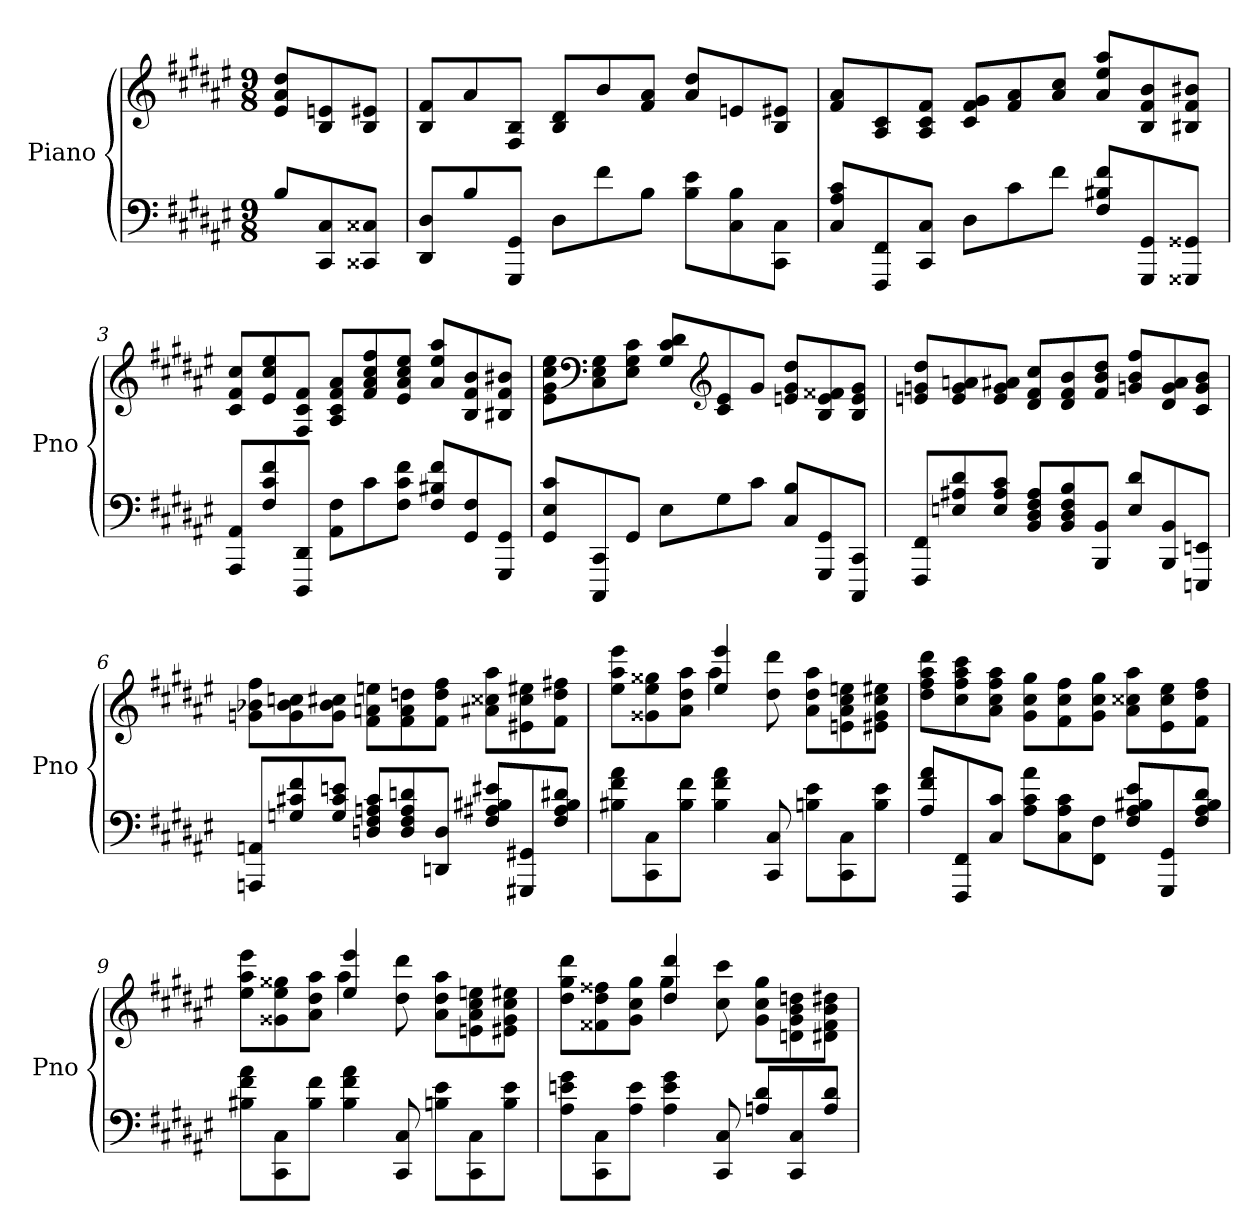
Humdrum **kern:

**kern	**kern
*part1	*part1
*staff2	*staff1
*I"Piano	*
*I'Pno	*
*clefF4	*clefG2
*k[f#c#g#d#a#e#]	*k[f#c#g#d#a#e#]
*F#:	*F#:
*M9/8	*M9/8
=	=
8BL	8e# 8a# 8dd#L
8CC# 8C#	8B 8en
8CC##X 8C##XJ	8B 8e#XJ
=1	=1
8DD# 8D#L	8B 8f#L
8B	8a#
8GGG# 8GG#J	8F# 8BJ
8D#L	8B 8d#L
8f#	8b
8BJ	8f# 8a#J
8B 8e#L	8a# 8dd#L
8C# 8B	8en
8CC# 8C#J	8B 8e#XJ
=2	=2
8C# 8A# 8c#L	8f# 8a#L
8FFF# 8FF#	8A# 8c#
8CC# 8C#J	8A# 8c# 8f#J
8D#L	8c# 8f# 8g#L
8c#	8f# 8a#
8f#J	8a# 8cc#J
8F# 8B#X 8f#L	8a# 8ee# 8aa#L
8GGG# 8GG#	8B 8f# 8b
8GGG##X 8GG##XJ	8B#X 8f# 8b#XJ
=3	=3
8AAA# 8AA#L	8c# 8f# 8cc#L
8F# 8c# 8f#	8e# 8cc# 8ee#
8DDD# 8DD#J	8F# 8c# 8f#J
8AA# 8F#L	8A# 8c# 8f# 8a#L
8c#	8f# 8a# 8cc# 8ff#
8F# 8c# 8f#J	8e# 8a# 8cc# 8ee#J
8F# 8B#X 8f#L	8a# 8ee# 8aa#L
8GG# 8F#	8B 8f# 8b
8GGG# 8GG#J	8B#X 8f# 8b#XJ
=4	=4
8GG# 8E# 8c#L	8e# 8g# 8cc# 8ee#L
*	*clefF4
8CCC# 8CC#	8C# 8E# 8G#
8GG#J	8E# 8G# 8c#J
8E#L	8G#/ 8c#/ 8d#/L
*	*clefG2
8G#	8c# 8e#
8c#J	8g#J
8C# 8BL	8en 8g# 8dd#L
8GGG# 8GG#	8B 8e 8f##X
8CCC# 8CC#J	8B 8e 8g#J
=5	=5
8FFF# 8FF#L	8en 8gn 8dd#L
8En 8A#X 8d#	8e 8g 8an
8E 8A# 8c#J	8e 8g 8a#XJ
8BB 8D# 8F# 8A#L	8d# 8f# 8cc#L
8BB 8D# 8F# 8B	8d# 8f# 8b
8BBB 8BBJ	8f# 8b 8dd#J
8E 8d#L	8gn 8b 8ff#L
8BBB 8BB	8d# 8g 8a#
8EEEn 8EEnJ	8c# 8g 8bJ
=6	=6
8AAAn/ 8AAn/L	8gn 8b-X 8ff#L
8Gn 8c#X 8f#	8g 8b- 8ccn
8G 8c# 8enJ	8g 8b- 8cc#XJ
8Dn/ 8F#/ 8An/ 8c#/L	8f# 8an 8eenL
8D 8F# 8A 8dn	8f# 8a 8ddn
8DDn 8DJ	8f# 8dd 8ff#J
8F# 8A#X 8B#X 8e#XL	8a#X 8cc##X 8aa#L
8GGG#X 8GG#X	8e#X 8cc## 8ee#X
8F# 8A# 8B# 8d#XJ	8f# 8dd 8ff#XJ
=7	=7
*	*^
8B#X 8f# 8a#L	8ee# 8aa# 8eee#L	4.ryy
8CC# 8C#	8g##X 8ee# 8gg##X	.
8B# 8f#J	8a# 8dd# 8aa#J	.
4B# 4f# 4a#	4ee# 4eee#	4aa#
8CC# 8C#	8dd# 8ddd#	2ryy
8Bn 8e#L	8a# 8dd# 8aa#L	.
8CC# 8C#	8en 8a# 8cc# 8een	.
8B 8e#J	8e#X 8g## 8cc# 8ee#XJ	.
*	*v	*v
=8	=8
8A# 8f# 8a#L	8dd# 8ff# 8aa# 8ddd#L
8FFF# 8FF#	8cc# 8ff# 8aa# 8ccc#
8C# 8c#J	8a# 8cc# 8ff# 8aa#J
8A# 8c# 8a#L	8g# 8cc# 8gg#L
8C# 8A# 8c#	8f# 8cc# 8ff#
8FF# 8F#J	8g# 8cc# 8gg#J
8F# 8A# 8B#X 8e#L	8a# 8cc##X 8aa#L
8GGG# 8GG#	8e# 8cc## 8ee#
8F# 8A# 8B# 8d#J	8f# 8dd# 8ff#J
=9	=9
*	*^
8B#X 8f# 8a#L	8ee# 8aa# 8eee#L	4.ryy
8CC# 8C#	8g##X 8ee# 8gg##X	.
8B# 8f#J	8a# 8dd# 8aa#J	.
4B# 4f# 4a#	4ee# 4eee#	4aa#
8CC# 8C#	8dd# 8ddd#	2ryy
8Bn 8e#L	8a# 8dd# 8aa#L	.
8CC# 8C#	8en 8a# 8cc# 8een	.
8B 8e#J	8e#X 8g## 8cc# 8ee#XJ	.
=10	=10	=10
8A# 8en 8g#L	8dd# 8gg# 8ddd#L	4.ryy
8CC# 8C#	8f##X 8dd# 8ff##X	.
8A# 8eJ	8g# 8cc# 8gg#J	.
4A# 4e 4g#	4dd# 4ddd#	4gg#
8CC# 8C#	8cc# 8ccc#	2ryy
8An 8d#L	8g# 8cc# 8gg#L	.
8CC# 8C#	8dn 8g# 8b 8ddn	.
8A 8d#J	8d#X 8f## 8b 8dd#XJ	.
*	*v	*v
=	=
*-	*-
